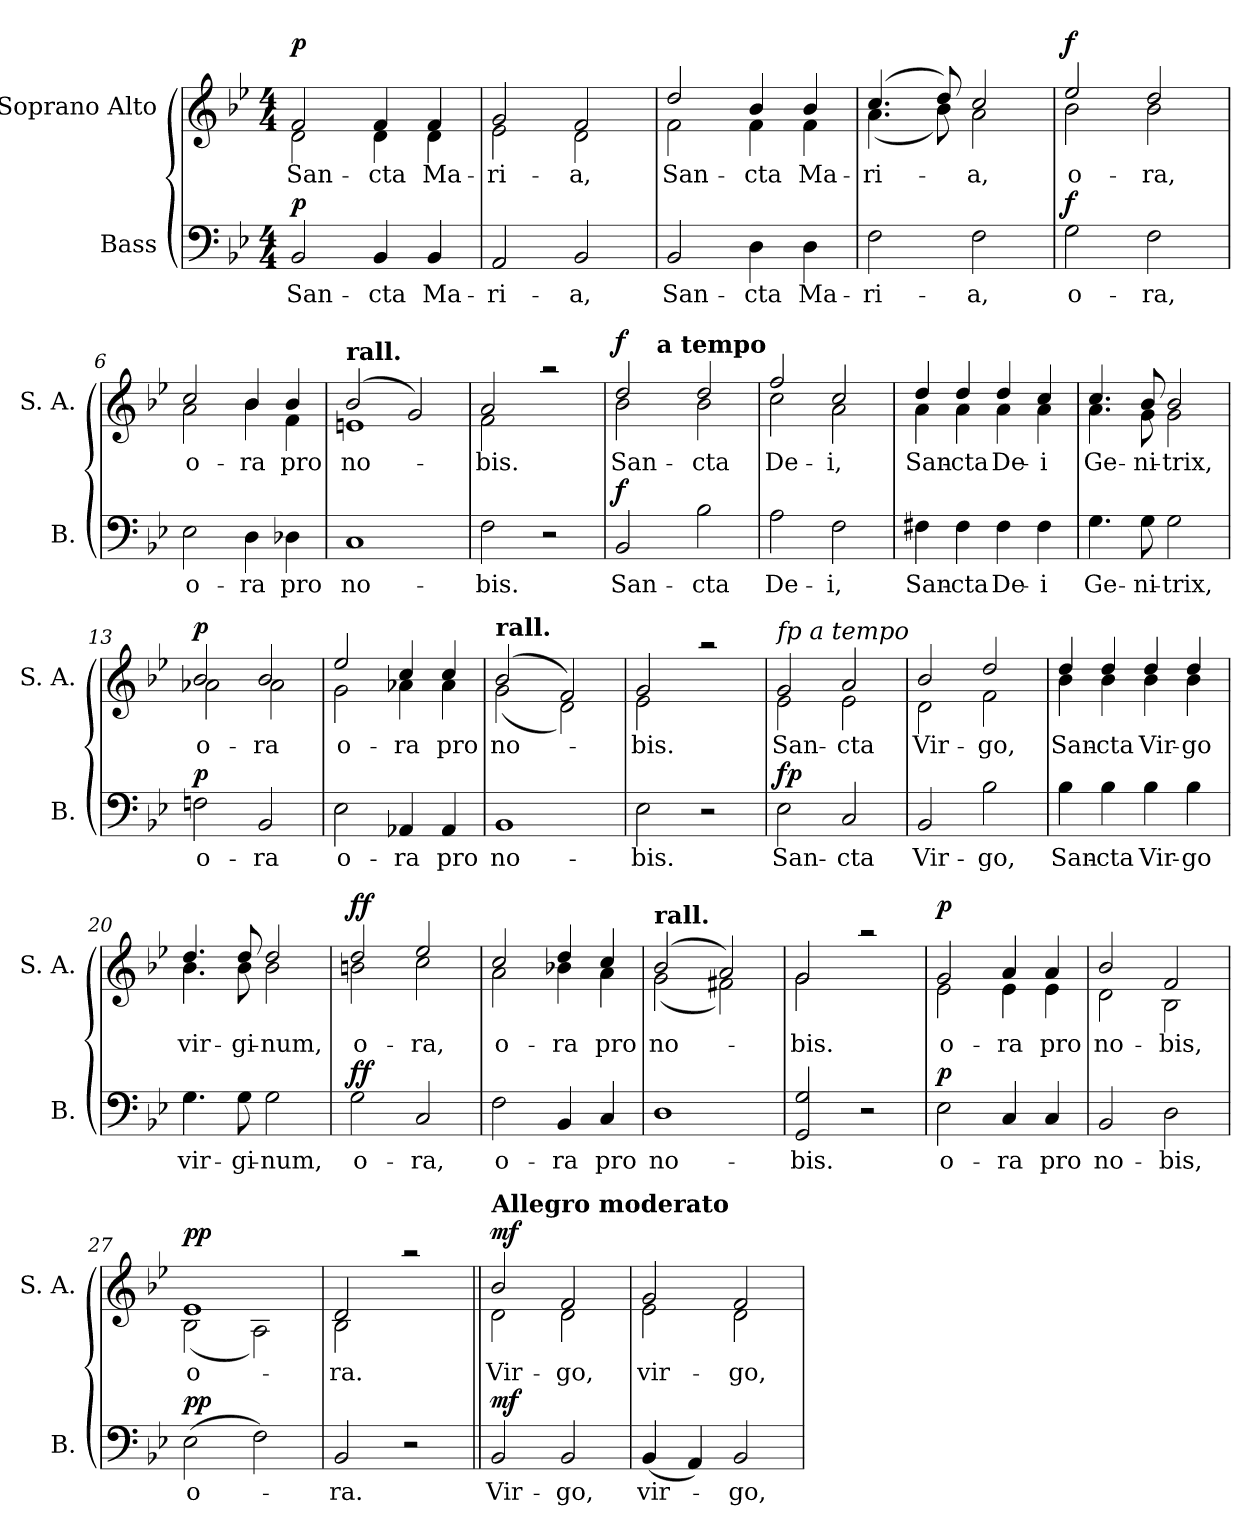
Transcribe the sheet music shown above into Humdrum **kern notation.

**kern	**text	**dynam	**kern	**text	**dynam
*part2	*part2	*part2	*part1	*part1	*part1
*staff2	*staff2	*staff2	*staff1	*staff1	*staff1
*I"Bass	*	*	*I"Soprano Alto	*	*
*I'B.	*	*	*I'S. A.	*	*
*clefF4	*	*	*clefG2	*	*
*k[b-e-]	*	*	*k[b-e-]	*	*
*B-:	*	*	*B-:	*	*
*M4/4	*	*	*M4/4	*	*
=1	=1	=1	=1	=1	=1
!	!	!	!LO:TX:a:B:t=Andante	!	!
!	!LO:LY:a	!LO:DY:b	!	!LO:LY:b	!LO:DY:a
*	*	*	*^	*	*
2BB-/	San-	p	2f/	2d\	San-	p
!	!LO:LY:a	!	!	!	!LO:LY:b	!
4BB-/	-cta	.	4f/	4d\	-cta	.
!	!LO:LY:a	!	!	!	!LO:LY:b	!
4BB-/	Ma-	.	4f/	4d\	Ma-	.
=2	=2	=2	=2	=2	=2	=2
!	!LO:LY:a	!	!	!	!LO:LY:b	!
2AA/	-ri-	.	2g/	2e-\	-ri-	.
!	!LO:LY:a	!	!	!	!LO:LY:b	!
2BB-/	-a,	.	2f/	2d\	-a,	.
=3	=3	=3	=3	=3	=3	=3
!	!LO:LY:a	!	!	!	!LO:LY:b	!
2BB-/	San-	.	2dd/	2f\	San-	.
!	!LO:LY:a	!	!	!	!LO:LY:b	!
4D\	-cta	.	4b-/	4f\	-cta	.
!	!LO:LY:a	!	!	!	!LO:LY:b	!
4D\	Ma-	.	4b-/	4f\	Ma-	.
=4	=4	=4	=4	=4	=4	=4
!	!LO:LY:a	!	!	!	!LO:LY:b	!
2F\	-ri-	.	(4.cc/	(<4.a\	-ri-	.
.	.	.	8dd/)	8b-\)	.	.
!	!LO:LY:a	!	!	!	!LO:LY:b	!
2F\	-a,	.	2cc/	2a\	-a,	.
=5	=5	=5	=5	=5	=5	=5
!	!LO:LY:a	!LO:DY:b	!	!	!LO:LY:b	!LO:DY:a
2G\	o-	f	2ee-/	2b-\	o-	f
!	!LO:LY:a	!	!	!	!LO:LY:b	!
2F\	-ra,	.	2dd/	2b-\	-ra,	.
!!LO:LB:g=z	!!
=6	=6	=6	=6	=6	=6	=6
!	!LO:LY:a	!	!	!	!LO:LY:b	!
2E-\	o-	.	2cc/	2a\	o-	.
!	!LO:LY:a	!	!	!	!LO:LY:b	!
4D\	-ra	.	4b-/	4b-\	-ra	.
!	!LO:LY:a	!	!	!	!LO:LY:b	!
4D-X\	pro	.	4b-/	4f\	pro	.
=7	=7	=7	=7	=7	=7	=7
!	!	!	!LO:TX:a:B:t=rall.	!	!	!
!	!LO:LY:a	!	!	!	!LO:LY:b	!
1C	no-	.	(2b-/	1en	no-	.
.	.	.	2g/)	.	.	.
=8	=8	=8	=8	=8	=8	=8
!	!LO:LY:a	!	!	!	!LO:LY:b	!
2F\	-bis.	.	2a/	2f\	-bis.	.
2r	.	.	2raa	2ryy	.	.
=9	=9	=9	=9	=9	=9	=9
!	!LO:LY:a	!LO:DY:b	!	!	!LO:LY:b	!LO:DY:a
*	*	*	*	*^	*	*
2BB-/	San-	f	2dd/	2b-\	4ryy	San-	f
!	!	!	!	!	!LO:TX:a:B:t=a tempo	!	!
.	.	.	.	.	2.ryy	.	.
!	!LO:LY:a	!	!	!	!	!LO:LY:b	!
2B-\	-cta	.	2dd/	2b-\	.	-cta	.
=10	=10	=10	=10	=10	=10	=10	=10
!	!LO:LY:a	!	!	!	!	!LO:LY:b	!
*	*	*	*	*v	*v	*	*
2A\	De-	.	2ff/	2cc\	De-	.
!	!LO:LY:a	!	!	!	!LO:LY:b	!
2F\	-i,	.	2cc/	2a\	-i,	.
!!LO:LB:g=z	!!
=11	=11	=11	=11	=11	=11	=11
!	!LO:LY:a	!	!	!	!LO:LY:b	!
4F#X\	San-	.	4dd/	4a\	San-	.
!	!LO:LY:a	!	!	!	!LO:LY:b	!
4F#\	-cta	.	4dd/	4a\	-cta	.
!	!LO:LY:a	!	!	!	!LO:LY:b	!
4F#\	De-	.	4dd/	4a\	De-	.
!	!LO:LY:a	!	!	!	!LO:LY:b	!
4F#\	-i	.	4cc/	4a\	-i	.
=12	=12	=12	=12	=12	=12	=12
!	!LO:LY:a	!	!	!	!LO:LY:b	!
4.G\	Ge-	.	4.cc/	4.a\	Ge-	.
!	!LO:LY:a	!	!	!	!LO:LY:b	!
8G\	-ni-	.	8b-/	8g\	-ni-	.
!	!LO:LY:a	!	!	!	!LO:LY:b	!
2G\	-trix,	.	2b-/	2g\	-trix,	.
=13	=13	=13	=13	=13	=13	=13
!	!LO:LY:a	!LO:DY:b	!	!	!LO:LY:b	!LO:DY:a
2Fn\	o-	p	2b-/	2a-X\	o-	p
!	!LO:LY:a	!	!	!	!LO:LY:b	!
2BB-/	-ra	.	2b-/	2a-\	-ra	.
=14	=14	=14	=14	=14	=14	=14
!	!LO:LY:a	!	!	!	!LO:LY:b	!
2E-\	o-	.	2ee-/	2g\	o-	.
!	!LO:LY:a	!	!	!	!LO:LY:b	!
4AA-X/	-ra	.	4cc/	4a-X\	-ra	.
!	!LO:LY:a	!	!	!	!LO:LY:b	!
4AA-/	pro	.	4cc/	4a-\	pro	.
=15	=15	=15	=15	=15	=15	=15
!	!	!	!LO:TX:a:B:t=rall.	!	!	!
!	!LO:LY:a	!	!	!	!LO:LY:b	!
1BB-	no-	.	(2b-/	(<2g\	no-	.
.	.	.	2f/)	2d\)	.	.
!!LO:LB:g=z	!!
=16	=16	=16	=16	=16	=16	=16
!	!LO:LY:a	!	!	!	!LO:LY:b	!
2E-\	-bis.	.	2g/	2e-\	-bis.	.
2r	.	.	2raa	2ryy	.	.
=17	=17	=17	=17	=17	=17	=17
!	!	!	!LO:TX:a:i:t=fp a tempo	!	!	!
!	!LO:LY:a	!LO:DY:b	!	!	!LO:LY:b	!
2E-\	San-	fp	2g/	2e-\	San-	.
!	!LO:LY:a	!	!	!	!LO:LY:b	!
2C/	-cta	.	2a/	2e-\	-cta	.
=18	=18	=18	=18	=18	=18	=18
!	!LO:LY:a	!	!	!	!LO:LY:b	!
2BB-/	Vir-	.	2b-/	2d\	Vir-	.
!	!LO:LY:a	!	!	!	!LO:LY:b	!
2B-\	-go,	.	2dd/	2f\	-go,	.
=19	=19	=19	=19	=19	=19	=19
!	!LO:LY:a	!	!	!	!LO:LY:b	!
4B-\	San-	.	4dd/	4b-\	San-	.
!	!LO:LY:a	!	!	!	!LO:LY:b	!
4B-\	-cta	.	4dd/	4b-\	-cta	.
!	!LO:LY:a	!	!	!	!LO:LY:b	!
4B-\	Vir-	.	4dd/	4b-\	Vir-	.
!	!LO:LY:a	!	!	!	!LO:LY:b	!
4B-\	-go	.	4dd/	4b-\	-go	.
=20	=20	=20	=20	=20	=20	=20
!	!LO:LY:a	!	!	!	!LO:LY:b	!
4.G\	vir-	.	4.dd/	4.b-\	vir-	.
!	!LO:LY:a	!	!	!	!LO:LY:b	!
8G\	-gi-	.	8dd/	8b-\	-gi-	.
!	!LO:LY:a	!	!	!	!LO:LY:b	!
2G\	-num,	.	2dd/	2b-\	-num,	.
!!LO:LB:g=z	!!
=21	=21	=21	=21	=21	=21	=21
!	!LO:LY:a	!LO:DY:b	!	!	!LO:LY:b	!LO:DY:a
2G\	o-	ff	2dd/	2bn\	o-	ff
!	!LO:LY:a	!	!	!	!LO:LY:b	!
2C/	-ra,	.	2ee-/	2cc\	-ra,	.
=22	=22	=22	=22	=22	=22	=22
!	!LO:LY:a	!	!	!	!LO:LY:b	!
2F\	o-	.	2cc/	2a\	o-	.
!	!LO:LY:a	!	!	!	!LO:LY:b	!
4BB-/	-ra	.	4dd/	4b-X\	-ra	.
!	!LO:LY:a	!	!	!	!LO:LY:b	!
4C/	pro	.	4cc/	4a\	pro	.
=23	=23	=23	=23	=23	=23	=23
!	!	!	!LO:TX:a:B:t=rall.	!	!	!
!	!LO:LY:a	!	!	!	!LO:LY:b	!
1D	no-	.	(2b-/	(<2g\	no-	.
.	.	.	2a/)	2f#X\)	.	.
=24	=24	=24	=24	=24	=24	=24
!	!LO:LY:a	!	!	!	!LO:LY:b	!
2GG/ 2G/	-bis.	.	2g/	2g\	-bis.	.
2r	.	.	2raa	2ryy	.	.
=25	=25	=25	=25	=25	=25	=25
!	!LO:LY:a	!LO:DY:b	!	!	!LO:LY:b	!LO:DY:a
2E-\	o-	p	2g/	2e-\	o-	p
!	!LO:LY:a	!	!	!	!LO:LY:b	!
4C/	-ra	.	4a/	4e-\	-ra	.
!	!LO:LY:a	!	!	!	!LO:LY:b	!
4C/	pro	.	4a/	4e-\	pro	.
!!LO:PB:g=z	!!
=26	=26	=26	=26	=26	=26	=26
!	!LO:LY:a	!	!	!	!LO:LY:b	!
2BB-/	no-	.	2b-/	2d\	no-	.
!	!LO:LY:a	!	!	!	!LO:LY:b	!
2D\	-bis,	.	2f/	2B-\	-bis,	.
=27	=27	=27	=27	=27	=27	=27
!	!LO:LY:a:rj	!LO:DY:b	!	!	!LO:LY:b:rj	!LO:DY:a
(>2E-\	o-	pp	1e-	(<2B-\	o-	pp
2F\)	.	.	.	2A\)	.	.
=28	=28	=28	=28	=28	=28	=28
!	!LO:LY:a	!	!	!	!LO:LY:b	!
2BB-/	-ra.	.	2d/	2B-\	-ra.	.
2r	.	.	2raa	2ryy	.	.
=29||	=29||	=29||	=29||	=29||	=29||	=29||
!	!	!	!LO:TX:a:B:t=Allegro moderato	!	!	!
!	!LO:LY:a	!LO:DY:b	!	!	!LO:LY:b	!LO:DY:a
2BB-/	Vir-	mf	2b-/	2d\	Vir-	mf
!	!LO:LY:a	!	!	!	!LO:LY:b	!
2BB-/	-go,	.	2f/	2d\	-go,	.
=30	=30	=30	=30	=30	=30	=30
!	!LO:LY:a	!	!	!	!LO:LY:b	!
(<4BB-/	vir-	.	2g/	2e-\	vir-	.
4AA/)	.	.	.	.	.	.
!	!LO:LY:a	!	!	!	!LO:LY:b	!
2BB-/	-go,	.	2f/	2d\	-go,	.
*	*	*	*v	*v	*	*
=	=	=	=	=	=
*-	*-	*-	*-	*-	*-
